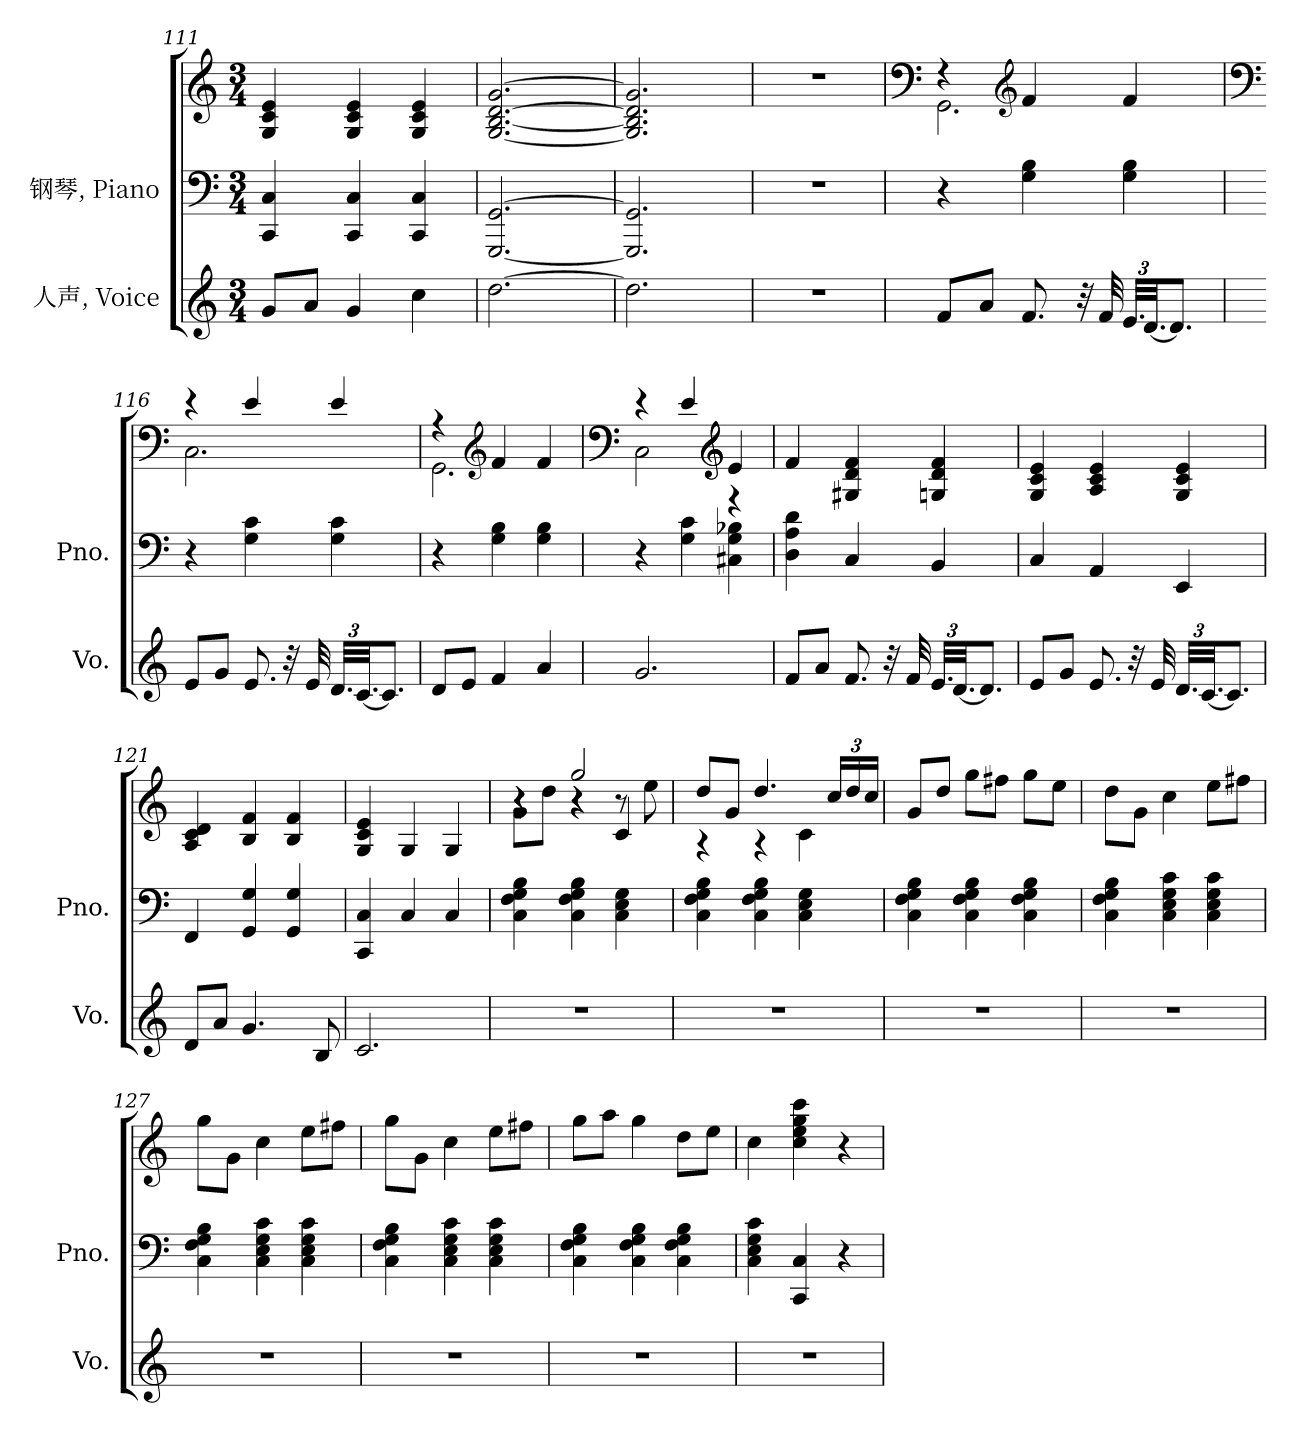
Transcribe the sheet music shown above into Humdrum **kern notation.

**kern	**kern	**kern
*part2	*part1	*part1
*staff3	*staff2	*staff1
*I"人声, Voice	*I"钢琴, Piano	*
*I'Vo.	*I'Pno.	*
*clefG2	*clefF4	*clefG2
*k[]	*k[]	*k[]
*M3/4	*M3/4	*M3/4
=111	=111	=111
8g/L	4CC/ 4C/	4G/ 4c/ 4e/
8a/J	.	.
4g/	4CC/ 4C/	4G/ 4c/ 4e/
4cc\	4CC/ 4C/	4G/ 4c/ 4e/
=112	=112	=112
[2.dd\	[2.GGG/ [2.GG/	[2.G/ [2.B/ [2.d/ [2.g/
!!LO:PB:g=z
=113	=113	=113
2.dd\]	2.GGG/] 2.GG/]	2.G/] 2.B/] 2.d/] 2.g/]
=114	=114	=114
2.r	2.r	2.r
=115	=115	=115
*	*	*clefF4
*	*	*^
8f/L	4r	4r	2.GG\
8a/J	.	.	.
*	*	*clefG2	*
8.f/	4G\ 4B\	4f/	.
32r	.	.	.
32f/	.	.	.
*Xbrackettup	*	*	*
48.e/LLL	4G\ 4B\	4f/	.
[48.d/JJ	.	.	.
8.d/J]	.	.	.
=116	=116	=116	=116
*	*	*clefF4	*
8e/L	4r	4r	2.C\
8g/J	.	.	.
8.e/	4G\ 4c\	4e/	.
32r	.	.	.
32e/	.	.	.
48.d/LLL	4G\ 4c\	4e/	.
[48.c/JJ	.	.	.
8.c/J]	.	.	.
=117	=117	=117	=117
8d/L	4r	4r	2.GG\
8e/J	.	.	.
*	*	*clefG2	*
4f/	4G\ 4B\	4f/	.
4a/	4G\ 4B\	4f/	.
!!LO:LB:g=z	!!
=118	=118	=118	=118
*	*	*clefF4	*
2.g/	4r	4r	2C\
.	4G\ 4c\	4e/	.
*	*	*clefG2	*
.	4C#X\ 4G\ 4B-X\	4e/	4r
*	*	*v	*v
=119	=119	=119
8f/L	4D\ 4A\ 4d\	4f/
8a/J	.	.
8.f/	4C/	4G#X/ 4d/ 4f/
32r	.	.
32f/	.	.
48.e/LLL	4BB/	4Gn/ 4d/ 4f/
[48.d/JJ	.	.
8.d/J]	.	.
=120	=120	=120
8e/L	4C/	4G/ 4c/ 4e/
8g/J	.	.
8.e/	4AA/	4A/ 4c/ 4e/
32r	.	.
32e/	.	.
48.d/LLL	4EE/	4G/ 4c/ 4e/
[48.c/JJ	.	.
8.c/J]	.	.
=121	=121	=121
8d/L	4FF/	4A/ 4c/ 4d/
8a/J	.	.
4.g/	4GG/ 4G/	4B/ 4f/
.	4GG/ 4G/	4B/ 4f/
8B/	.	.
=122	=122	=122
2.c/	4CC/ 4C/	4G/ 4c/ 4e/
.	4C/	4G/
.	4C/	4G/
!!LO:LB:g=z
=123	=123	=123
*	*	*^
*	*	*	*^
2.r	4C\ 4F\ 4G\ 4B\	4r	8g\L	4r
.	.	.	8dd\J	.
.	4C\ 4F\ 4G\ 4B\	2gg/	4r	4r
.	4C\ 4E\ 4G\	.	8r	4c/
.	.	.	8ee\	.
*	*	*	*v	*v
=124	=124	=124	=124
2.r	4C\ 4F\ 4G\ 4B\	8dd/L	4r
.	.	8g/J	.
.	4C\ 4F\ 4G\ 4B\	4.dd/	4r
.	4C\ 4E\ 4G\	.	4c\
*	*	*Xbrackettup	*
.	.	24cc/LL	.
.	.	24dd/	.
.	.	24cc/JJ	.
*	*	*v	*v
=125	=125	=125
2.r	4C\ 4F\ 4G\ 4B\	8g/L
.	.	8dd/J
.	4C\ 4F\ 4G\ 4B\	8gg\L
.	.	8ff#X\J
.	4C\ 4F\ 4G\ 4B\	8gg\L
.	.	8ee\J
=126	=126	=126
2.r	4C\ 4F\ 4G\ 4B\	8dd\L
.	.	8g\J
.	4C\ 4E\ 4G\ 4c\	4cc\
.	4C\ 4E\ 4G\ 4c\	8ee\L
.	.	8ff#X\J
=127	=127	=127
2.r	4C\ 4F\ 4G\ 4B\	8gg\L
.	.	8g\J
.	4C\ 4E\ 4G\ 4c\	4cc\
.	4C\ 4E\ 4G\ 4c\	8ee\L
.	.	8ff#X\J
!!LO:LB:g=z
=128	=128	=128
2.r	4C\ 4F\ 4G\ 4B\	8gg\L
.	.	8g\J
.	4C\ 4E\ 4G\ 4c\	4cc\
.	4C\ 4E\ 4G\ 4c\	8ee\L
.	.	8ff#X\J
=129	=129	=129
2.r	4C\ 4F\ 4G\ 4B\	8gg\L
.	.	8aa\J
.	4C\ 4F\ 4G\ 4B\	4gg\
.	4C\ 4F\ 4G\ 4B\	8dd\L
.	.	8ee\J
=130	=130	=130
2.r	4C\ 4E\ 4G\ 4c\	4cc\
.	4CC/ 4C/	4cc\ 4ee\ 4gg\ 4ccc\
.	4r	4r
=	=	=
*-	*-	*-
